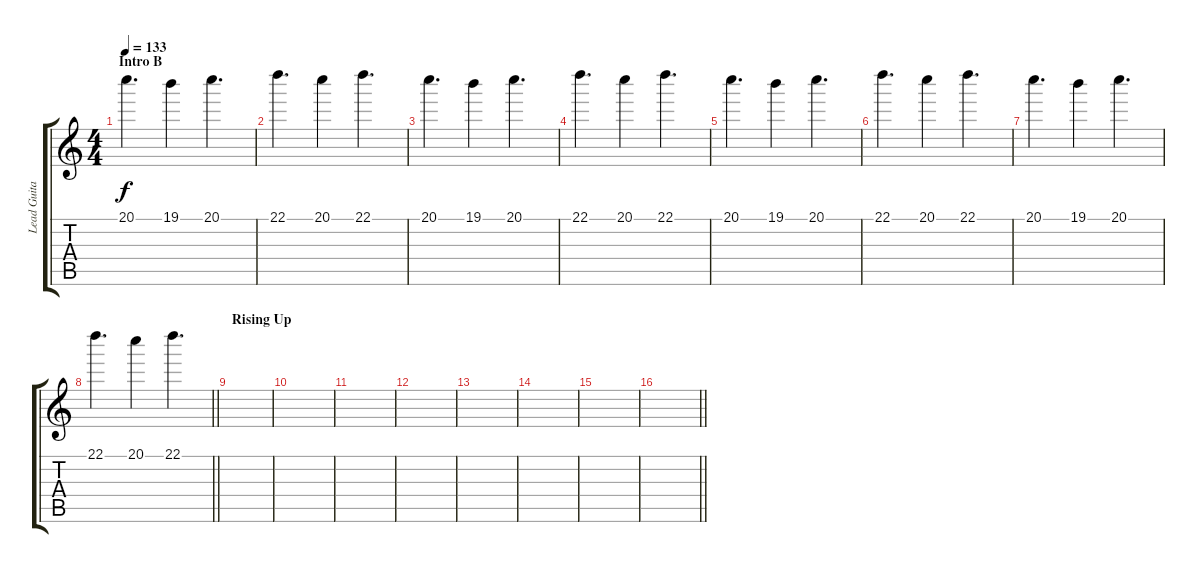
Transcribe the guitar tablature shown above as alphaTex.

\track ("Lead Guitar Voice 2" "Lead Guita") {instrument distortionguitar}
\staff {score tabs}
\tuning (E4 B3 G3 D3 A2 E2) {hide}
\ts (4 4)
\section ("" "Intro B")
\tempo 133
\clef g2
\ks c
20.1.4{d dy f volume 8 balance 12} 19.1.4 20.1.4{d} |
22.1.4{d} 20.1.4 22.1.4{d} |
20.1.4{d} 19.1.4 20.1.4{d} |
22.1.4{d} 20.1.4 22.1.4{d} |
20.1.4{d} 19.1.4 20.1.4{d} |
22.1.4{d} 20.1.4 22.1.4{d} |
20.1.4{d} 19.1.4 20.1.4{d} |
\barLineRight lightlight
22.1.4{d} 20.1.4 22.1.4{d} |
\section ("" "Rising Up")
|
|
|
|
|
|
|
\barLineRight lightlight
